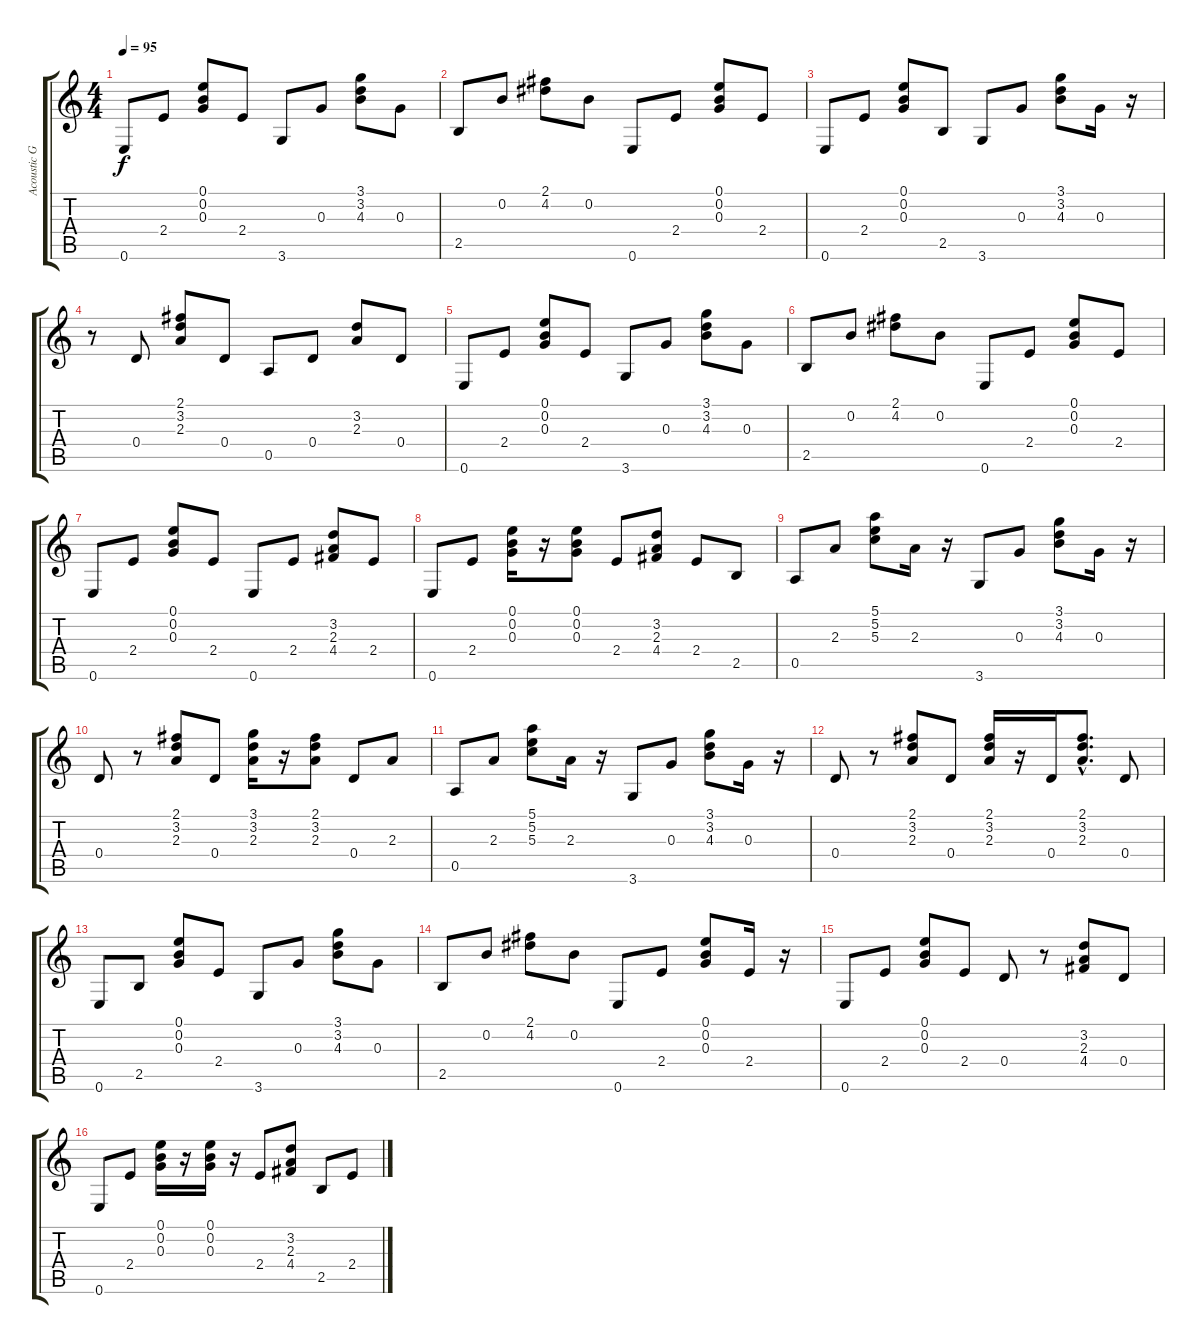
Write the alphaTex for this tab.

\track ("Acoustic Guitar (Rythm 2)" "Acoustic G") {instrument acousticguitarnylon}
\staff {score tabs}
\tuning (E4 B3 G3 D3 A2 E2) {hide}
\ts (4 4)
\tempo 95
\clef g2
\ks c
0.6.8{dy f} 2.4.8 (0.1 0.2 0.3).8 2.4.8 3.6.8 0.3.8 (3.1 3.2 4.3).8 0.3.8 |
2.5.8 0.2.8 (2.1 4.2).8 0.2.8 0.6.8 2.4.8 (0.1 0.2 0.3).8 2.4.8 |
0.6.8 2.4.8 (0.1 0.2 0.3).8 2.5.8 3.6.8 0.3.8 (3.1 3.2 4.3).8 0.3.16 r.16 |
r.8 0.4.8 (2.1 3.2 2.3).8 0.4.8 0.5.8 0.4.8 (3.2 2.3).8 0.4.8 |
0.6.8 2.4.8 (0.1 0.2 0.3).8 2.4.8 3.6.8 0.3.8 (3.1 3.2 4.3).8 0.3.8 |
2.5.8 0.2.8 (2.1 4.2).8 0.2.8 0.6.8 2.4.8 (0.1 0.2 0.3).8 2.4.8 |
0.6.8 2.4.8 (0.1 0.2 0.3).8 2.4.8 0.6.8 2.4.8 (3.2 2.3 4.4).8 2.4.8 |
0.6.8 2.4.8 (0.1 0.2 0.3).16 r.16 (0.1 0.2 0.3).8 2.4.8 (3.2 2.3 4.4).8 2.4.8 2.5.8 |
0.5.8 2.3.8 (5.1 5.2 5.3).8 2.3.16 r.16 3.6.8 0.3.8 (3.1 3.2 4.3).8 0.3.16 r.16 |
0.4.8 r.8 (2.1 3.2 2.3).8 0.4.8 (3.1 3.2 2.3).16 r.16 (2.1 3.2 2.3).8 0.4.8 2.3.8 |
0.5.8 2.3.8 (5.1 5.2 5.3).8 2.3.16 r.16 3.6.8 0.3.8 (3.1 3.2 4.3).8 0.3.16 r.16 |
0.4.8 r.8 (2.1 3.2 2.3).8 0.4.8 (2.1 3.2 2.3).16 r.16 0.4.16 (2.1{hac} 3.2{hac} 2.3{hac}).8{d} 0.4.8 |
0.6.8 2.5.8 (0.1 0.2 0.3).8 2.4.8 3.6.8 0.3.8 (3.1 3.2 4.3).8 0.3.8 |
2.5.8 0.2.8 (2.1 4.2).8 0.2.8 0.6.8 2.4.8 (0.1 0.2 0.3).8 2.4.16 r.16 |
0.6.8 2.4.8 (0.1 0.2 0.3).8 2.4.8 0.4.8 r.8 (3.2 2.3 4.4).8 0.4.8 |
0.6.8 2.4.8 (0.1 0.2 0.3).16 r.16 (0.1 0.2 0.3).16 r.16 2.4.8 (3.2 2.3 4.4).8 2.5.8 2.4.8
